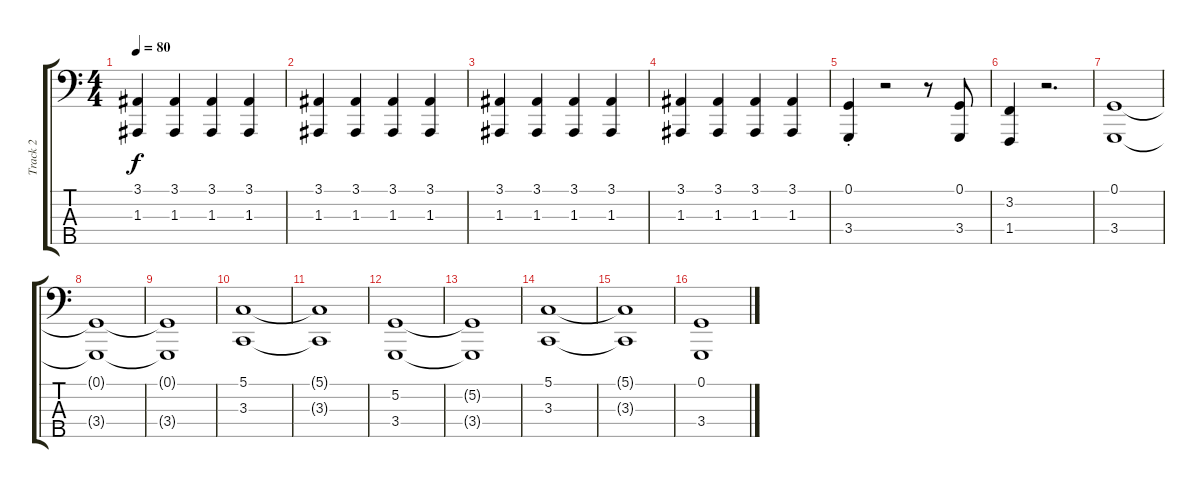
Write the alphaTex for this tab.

\track ("Track 2" "Track 2") {instrument acousticgrandpiano}
\staff {score tabs}
\tuning (G2 D2 A1 E1 B0) {hide}
\ts (4 4)
\tempo 80
\clef f4
\ks c
(3.1 1.3).4{dy f} (3.1 1.3).4 (3.1 1.3).4 (3.1 1.3).4 |
(3.1 1.3).4 (3.1 1.3).4 (3.1 1.3).4 (3.1 1.3).4 |
(3.1 1.3).4 (3.1 1.3).4 (3.1 1.3).4 (3.1 1.3).4 |
(3.1 1.3).4 (3.1 1.3).4 (3.1 1.3).4 (3.1 1.3).4 |
(0.1{st} 3.4{st}).4 r.2 r.8 (0.1 3.4).8 |
(3.2 1.4).4 r.2{d} |
(0.1 3.4).1 |
(0.1{t} 3.4{t}).1 |
(0.1{t} 3.4{t}).1 |
(5.1 3.3).1 |
(5.1{t} 3.3{t}).1 |
(5.2 3.4).1 |
(5.2{t} 3.4{t}).1 |
(5.1 3.3).1 |
(5.1{t} 3.3{t}).1 |
(0.1 3.4).1
